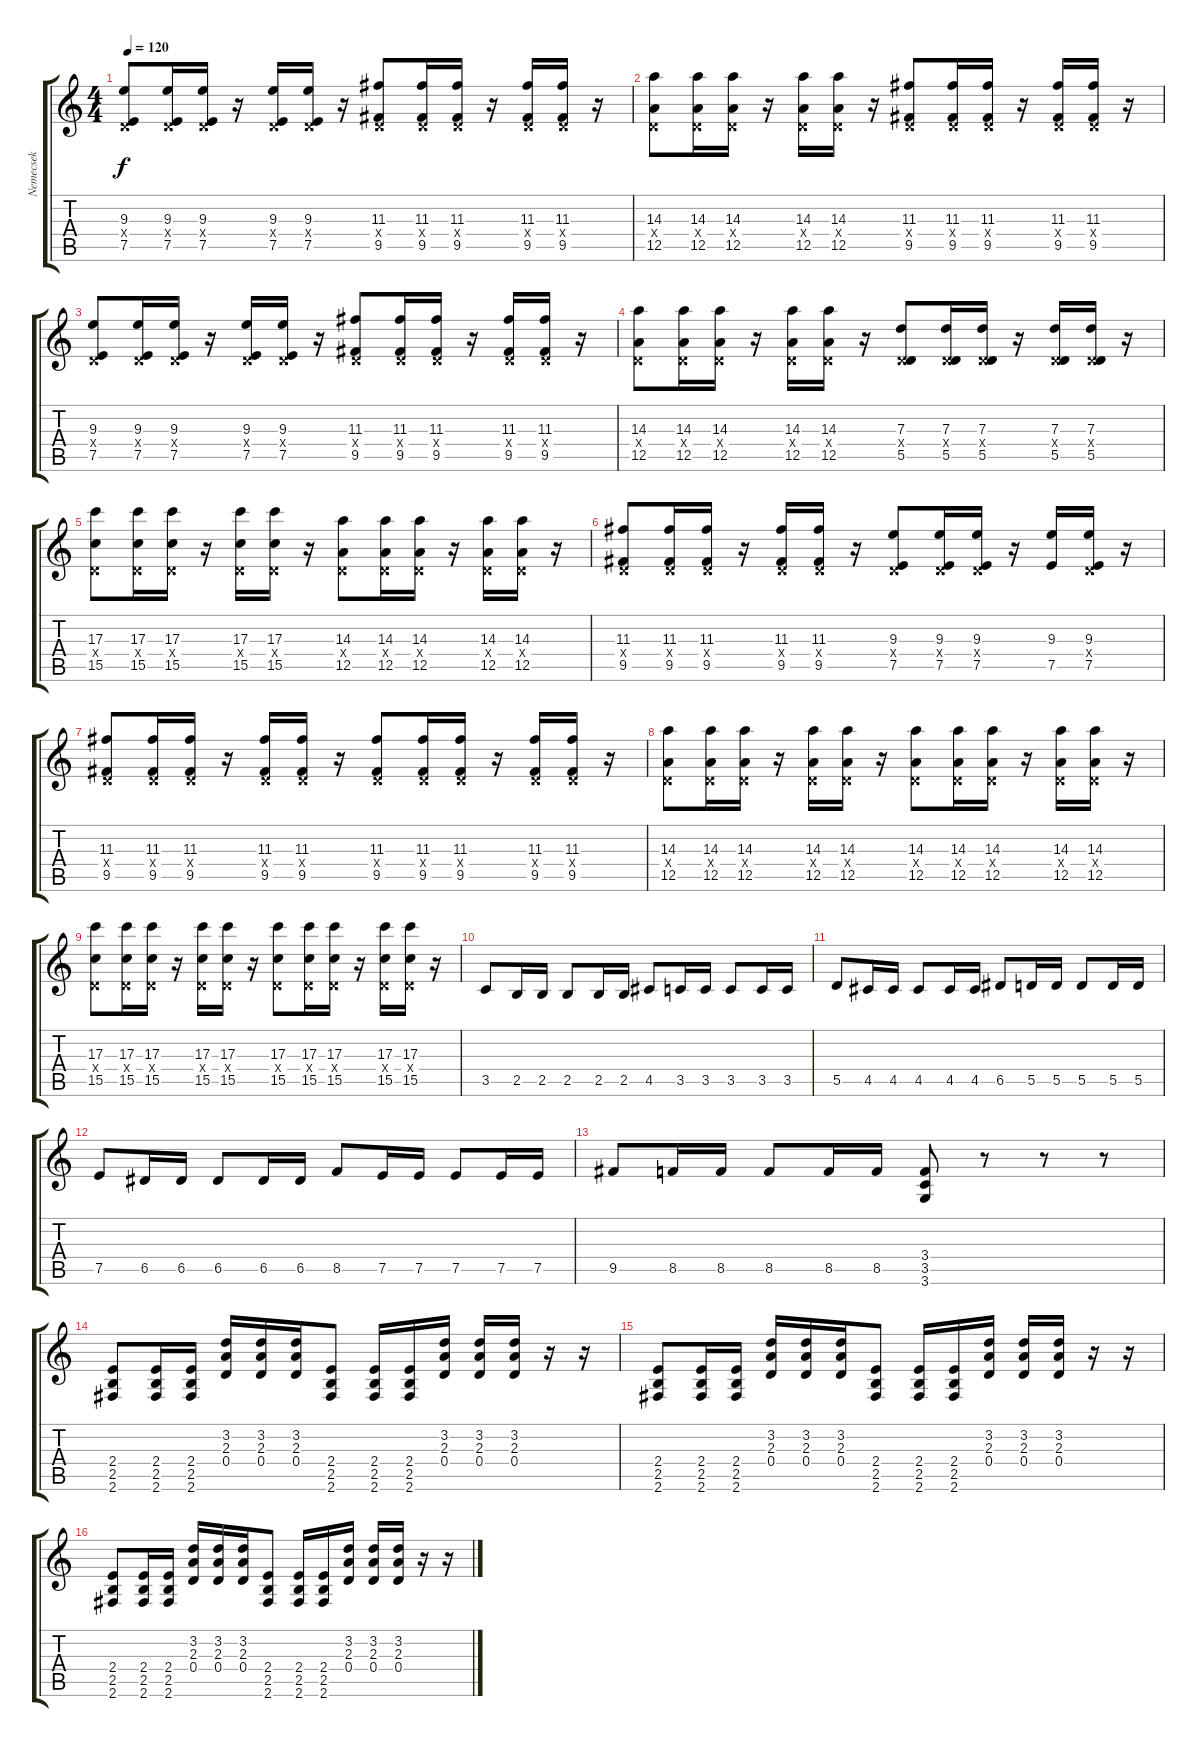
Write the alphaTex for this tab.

\track ("Nemecsek" "Nemecsek") {instrument electricguitarmuted}
\staff {score tabs}
\tuning (E4 B3 G3 D3 A2 E2) {hide}
\ts (4 4)
\tempo 120
\clef g2
\ks c
(9.3 0.4{x} 7.5).8{dy f} (9.3 0.4{x} 7.5).16 (9.3 0.4{x} 7.5).16 r.16 (9.3 0.4{x} 7.5).16 (9.3 0.4{x} 7.5).16 r.16 (11.3 0.4{x} 9.5).8 (11.3 0.4{x} 9.5).16 (11.3 0.4{x} 9.5).16 r.16 (11.3 0.4{x} 9.5).16 (11.3 0.4{x} 9.5).16 r.16 |
(14.3 0.4{x} 12.5).8 (14.3 0.4{x} 12.5).16 (14.3 0.4{x} 12.5).16 r.16 (14.3 0.4{x} 12.5).16 (14.3 0.4{x} 12.5).16 r.16 (11.3 0.4{x} 9.5).8 (11.3 0.4{x} 9.5).16 (11.3 0.4{x} 9.5).16 r.16 (11.3 0.4{x} 9.5).16 (11.3 0.4{x} 9.5).16 r.16 |
(9.3 0.4{x} 7.5).8 (9.3 0.4{x} 7.5).16 (9.3 0.4{x} 7.5).16 r.16 (9.3 0.4{x} 7.5).16 (9.3 0.4{x} 7.5).16 r.16 (11.3 0.4{x} 9.5).8 (11.3 0.4{x} 9.5).16 (11.3 0.4{x} 9.5).16 r.16 (11.3 0.4{x} 9.5).16 (11.3 0.4{x} 9.5).16 r.16 |
(14.3 0.4{x} 12.5).8 (14.3 0.4{x} 12.5).16 (14.3 0.4{x} 12.5).16 r.16 (14.3 0.4{x} 12.5).16 (14.3 0.4{x} 12.5).16 r.16 (7.3 0.4{x} 5.5).8 (7.3 0.4{x} 5.5).16 (7.3 0.4{x} 5.5).16 r.16 (7.3 0.4{x} 5.5).16 (7.3 0.4{x} 5.5).16 r.16 |
(17.3 0.4{x} 15.5).8 (17.3 0.4{x} 15.5).16 (17.3 0.4{x} 15.5).16 r.16 (17.3 0.4{x} 15.5).16 (17.3 0.4{x} 15.5).16 r.16 (14.3 0.4{x} 12.5).8 (14.3 0.4{x} 12.5).16 (14.3 0.4{x} 12.5).16 r.16 (14.3 0.4{x} 12.5).16 (14.3 0.4{x} 12.5).16 r.16 |
(11.3 0.4{x} 9.5).8 (11.3 0.4{x} 9.5).16 (11.3 0.4{x} 9.5).16 r.16 (11.3 0.4{x} 9.5).16 (11.3 0.4{x} 9.5).16 r.16 (9.3 0.4{x} 7.5).8 (9.3 0.4{x} 7.5).16 (9.3 0.4{x} 7.5).16 r.16 (9.3 7.5).16 (9.3 0.4{x} 7.5).16 r.16 |
(11.3 0.4{x} 9.5).8 (11.3 0.4{x} 9.5).16 (11.3 0.4{x} 9.5).16 r.16 (11.3 0.4{x} 9.5).16 (11.3 0.4{x} 9.5).16 r.16 (11.3 0.4{x} 9.5).8 (11.3 0.4{x} 9.5).16 (11.3 0.4{x} 9.5).16 r.16 (11.3 0.4{x} 9.5).16 (11.3 0.4{x} 9.5).16 r.16 |
(14.3 0.4{x} 12.5).8 (14.3 0.4{x} 12.5).16 (14.3 0.4{x} 12.5).16 r.16 (14.3 0.4{x} 12.5).16 (14.3 0.4{x} 12.5).16 r.16 (14.3 0.4{x} 12.5).8 (14.3 0.4{x} 12.5).16 (14.3 0.4{x} 12.5).16 r.16 (14.3 0.4{x} 12.5).16 (14.3 0.4{x} 12.5).16 r.16 |
(17.3 0.4{x} 15.5).8 (17.3 0.4{x} 15.5).16 (17.3 0.4{x} 15.5).16 r.16 (17.3 0.4{x} 15.5).16 (17.3 0.4{x} 15.5).16 r.16 (17.3 0.4{x} 15.5).8 (17.3 0.4{x} 15.5).16 (17.3 0.4{x} 15.5).16 r.16 (17.3 0.4{x} 15.5).16 (17.3 0.4{x} 15.5).16 r.16 |
3.5.8 2.5.16 2.5.16 2.5.8 2.5.16 2.5.16 4.5.8 3.5.16 3.5.16 3.5.8 3.5.16 3.5.16 |
5.5.8 4.5.16 4.5.16 4.5.8 4.5.16 4.5.16 6.5.8 5.5.16 5.5.16 5.5.8 5.5.16 5.5.16 |
7.5.8 6.5.16 6.5.16 6.5.8 6.5.16 6.5.16 8.5.8 7.5.16 7.5.16 7.5.8 7.5.16 7.5.16 |
9.5.8 8.5.16 8.5.16 8.5.8 8.5.16 8.5.16 (3.4 3.5 3.6).8 r.8 r.8 r.8 |
(2.4 2.5 2.6).8 (2.4 2.5 2.6).16 (2.4 2.5 2.6).16 (3.2 2.3 0.4).16 (3.2 2.3 0.4).16 (3.2 2.3 0.4).16 (2.4 2.5 2.6).8 (2.4 2.5 2.6).16 (2.4 2.5 2.6).16 (3.2 2.3 0.4).16 (3.2 2.3 0.4).16 (3.2 2.3 0.4).16 r.16 r.16 |
(2.4 2.5 2.6).8 (2.4 2.5 2.6).16 (2.4 2.5 2.6).16 (3.2 2.3 0.4).16 (3.2 2.3 0.4).16 (3.2 2.3 0.4).16 (2.4 2.5 2.6).8 (2.4 2.5 2.6).16 (2.4 2.5 2.6).16 (3.2 2.3 0.4).16 (3.2 2.3 0.4).16 (3.2 2.3 0.4).16 r.16 r.16 |
(2.4 2.5 2.6).8 (2.4 2.5 2.6).16 (2.4 2.5 2.6).16 (3.2 2.3 0.4).16 (3.2 2.3 0.4).16 (3.2 2.3 0.4).16 (2.4 2.5 2.6).8 (2.4 2.5 2.6).16 (2.4 2.5 2.6).16 (3.2 2.3 0.4).16 (3.2 2.3 0.4).16 (3.2 2.3 0.4).16 r.16 r.16
